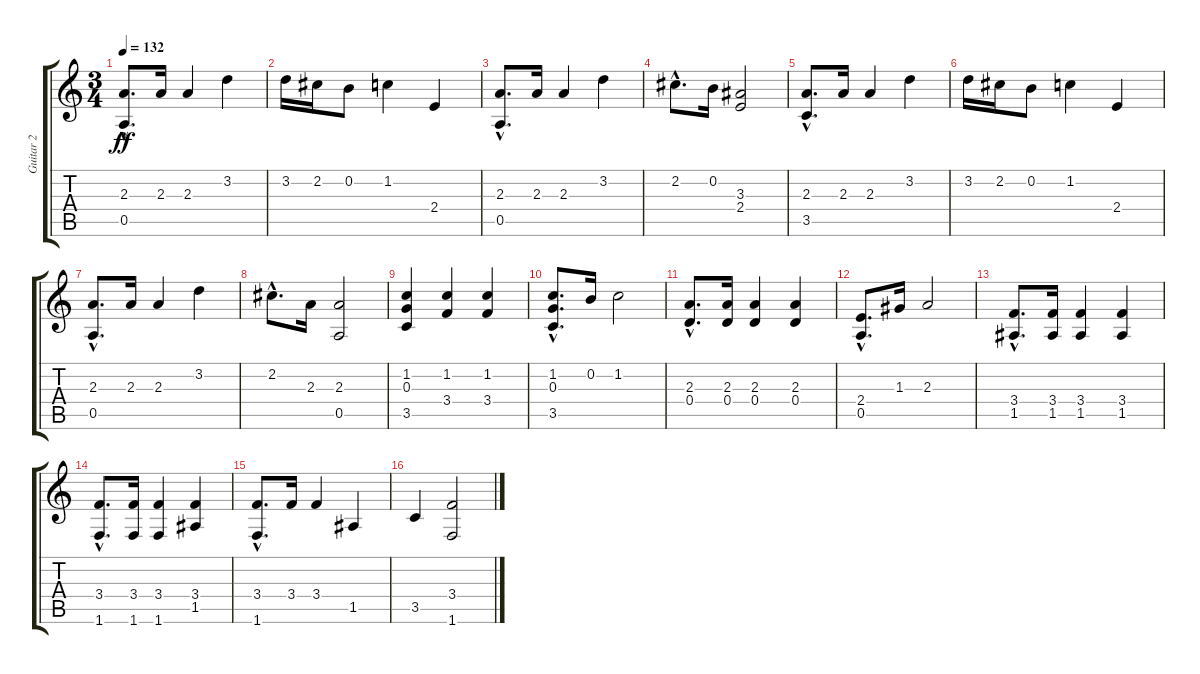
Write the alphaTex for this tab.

\track ("Guitar 2" "Guitar 2") {instrument acousticguitarnylon}
\staff {score tabs}
\tuning (E4 B3 G3 D3 A2 E2) {hide}
\ts (3 4)
\tempo 132
\clef g2
\ks c
(2.3{hac} 0.5{hac}).8{d dy ff} 2.3.16 2.3.4 3.2.4 |
3.2.16 2.2.16 0.2.8 1.2.4 2.4.4 |
(2.3{hac} 0.5{hac}).8{d} 2.3.16 2.3.4 3.2.4 |
2.2{hac}.8{d} 0.2.16 (3.3 2.4).2 |
(2.3{hac} 3.5{hac}).8{d} 2.3.16 2.3.4 3.2.4 |
3.2.16 2.2.16 0.2.8 1.2.4 2.4.4 |
(2.3{hac} 0.5{hac}).8{d} 2.3.16 2.3.4 3.2.4 |
2.2{hac}.8{d} 2.3.16 (2.3 0.5).2 |
(1.2 0.3 3.5).4 (1.2 3.4).4 (1.2 3.4).4 |
(1.2{hac} 0.3{hac} 3.5{hac}).8{d} 0.2.16 1.2.2 |
(2.3{hac} 0.4{hac}).8{d} (2.3 0.4).16 (2.3 0.4).4 (2.3 0.4).4 |
(2.4{hac} 0.5{hac}).8{d} 1.3.16 2.3.2 |
(3.4{hac} 1.5{hac}).8{d} (3.4 1.5).16 (3.4 1.5).4 (3.4 1.5).4 |
(3.4{hac} 1.6{hac}).8{d} (3.4 1.6).16 (3.4 1.6).4 (3.4 1.5).4 |
(3.4{hac} 1.6{hac}).8{d} 3.4.16 3.4.4 1.5.4 |
3.5.4 (3.4 1.6).2
